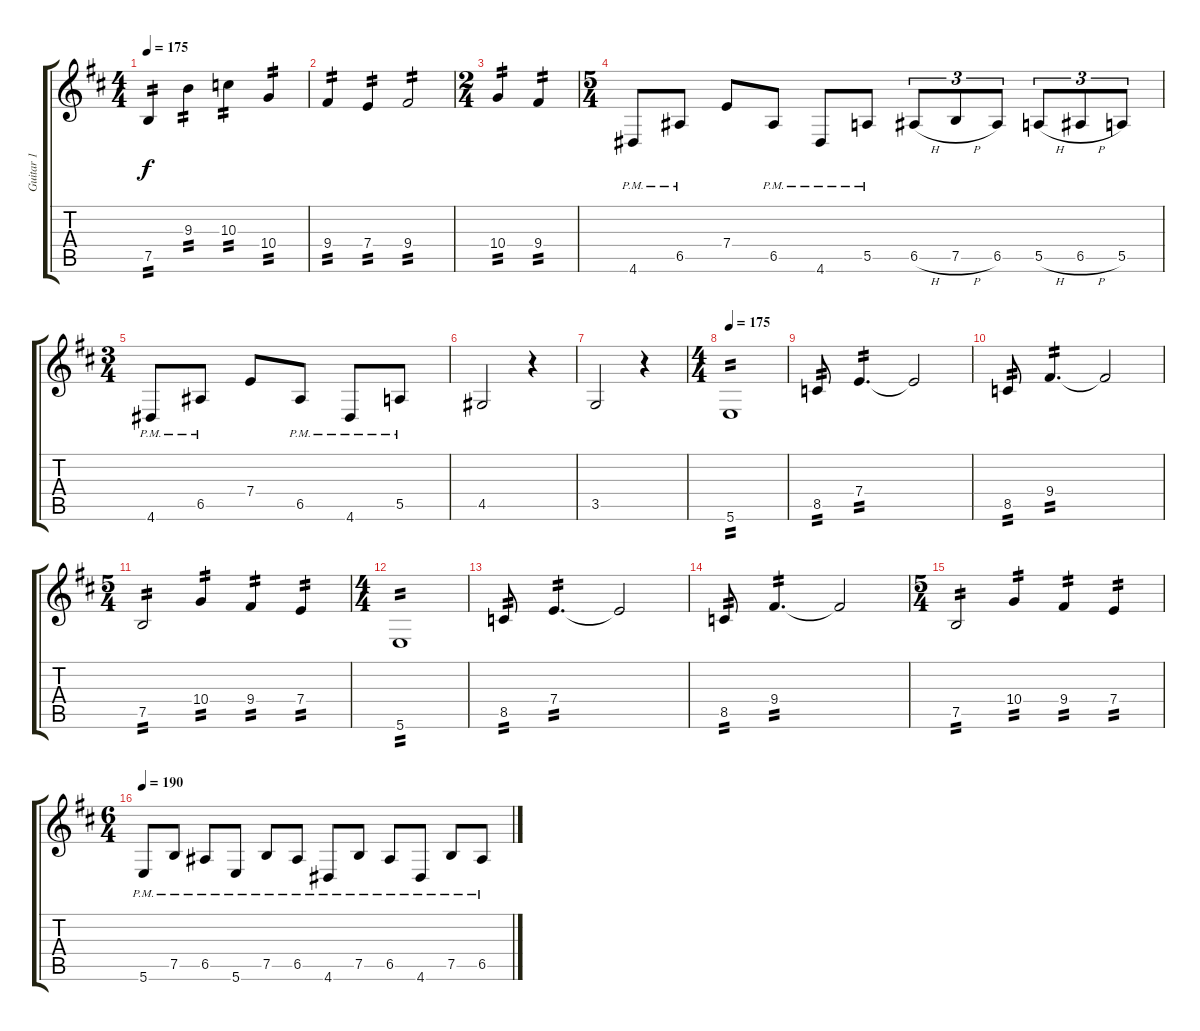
\track ("Guitar 1" "Guitar 1") {instrument distortionguitar}
\staff {score tabs}
\tuning (B3 Gb3 D3 A2 E2 B1) {hide}
\ts (4 4)
\tempo 175
\clef g2
\ks bminor
7.5.4{tp 2 dy f} 9.3.4{tp 2} 10.3.4{tp 2} 10.4.4{tp 2} |
9.4.4{tp 2} 7.4.4{tp 2} 9.4.2{tp 2} |
\ts (2 4)
10.4.4{tp 2} 9.4.4{tp 2} |
\ts (5 4)
4.6{pm}.8 6.5{pm}.8 7.4.8 6.5{pm}.8 4.6{pm}.8 5.5{pm}.8 6.5{h}.8{tu (3 2)} 7.5{h}.8{tu (3 2)} 6.5.8{tu (3 2)} 5.5{h}.8{tu (3 2)} 6.5{h}.8{tu (3 2)} 5.5.8{tu (3 2)} |
\ts (3 4)
4.6{pm}.8 6.5{pm}.8 7.4.8 6.5{pm}.8 4.6{pm}.8 5.5{pm}.8 |
4.5.2 r.4 |
3.5.2 r.4 |
\ts (4 4)
\tempo 175
5.6.1{tp 2} |
8.5.8{tp 2} 7.4.4{d tp 2} 7.4{t}.2 |
8.5.8{tp 2} 9.4.4{d tp 2} 9.4{t}.2 |
\ts (5 4)
7.5.2{tp 2} 10.4.4{tp 2} 9.4.4{tp 2} 7.4.4{tp 2} |
\ts (4 4)
5.6.1{tp 2} |
8.5.8{tp 2} 7.4.4{d tp 2} 7.4{t}.2 |
8.5.8{tp 2} 9.4.4{d tp 2} 9.4{t}.2 |
\ts (5 4)
7.5.2{tp 2} 10.4.4{tp 2} 9.4.4{tp 2} 7.4.4{tp 2} |
\ts (6 4)
\tempo 190
5.6{pm}.8 7.5{pm}.8 6.5{pm}.8 5.6{pm}.8 7.5{pm}.8 6.5{pm}.8 4.6{pm}.8 7.5{pm}.8 6.5{pm}.8 4.6{pm}.8 7.5{pm}.8 6.5{pm}.8
